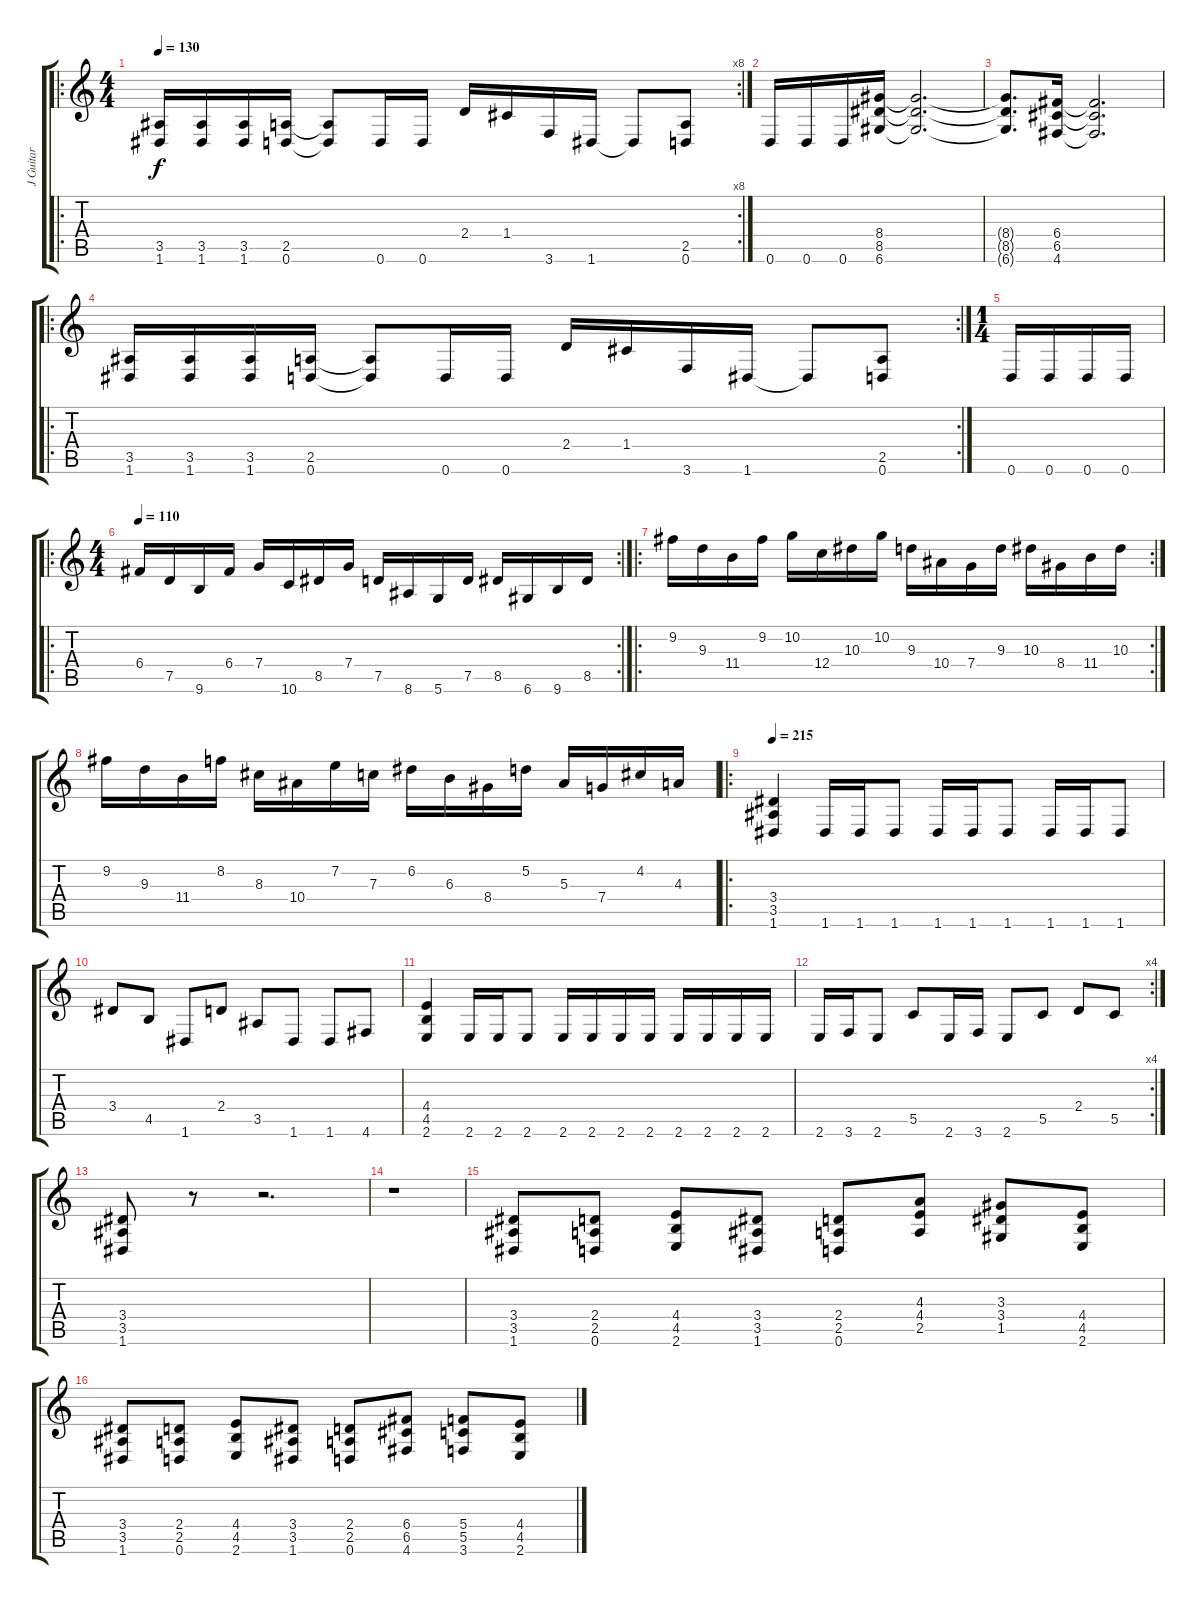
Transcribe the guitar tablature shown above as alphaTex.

\track ("J Guitar" "J Guitar") {instrument distortionguitar}
\staff {score tabs}
\tuning (D4 A3 F3 C3 G2 D2) {hide}
\ro
\rc 8
\ts (4 4)
\tempo 130
\clef g2
\ks c
(3.5 1.6).16{dy f} (3.5 1.6).16 (3.5 1.6).16 (2.5 0.6).16 (2.5{t} 0.6{t}).8 0.6.16 0.6.16 2.4.16 1.4.16 3.6.16 1.6.16 1.6{t}.8 (2.5 0.6).8 |
0.6.16 0.6.16 0.6.16 (8.4 8.5 6.6).16 (8.4{t} 8.5{t} 6.6{t}).2{d} |
(8.4{t} 8.5{t} 6.6{t}).8{d} (6.4 6.5 4.6).16 (6.4{t} 6.5{t} 4.6{t}).2{d} |
\ro
\rc 2
(3.5 1.6).16 (3.5 1.6).16 (3.5 1.6).16 (2.5 0.6).16 (2.5{t} 0.6{t}).8 0.6.16 0.6.16 2.4.16 1.4.16 3.6.16 1.6.16 1.6{t}.8 (2.5 0.6).8 |
\ts (1 4)
0.6.16 0.6.16 0.6.16 0.6.16 |
\ro
\rc 2
\ts (4 4)
\tempo 110
6.4.16 7.5.16 9.6.16 6.4.16 7.4.16 10.6.16 8.5.16 7.4.16 7.5.16 8.6.16 5.6.16 7.5.16 8.5.16 6.6.16 9.6.16 8.5.16 |
\ro
\rc 2
9.2.16 9.3.16 11.4.16 9.2.16 10.2.16 12.4.16 10.3.16 10.2.16 9.3.16 10.4.16 7.4.16 9.3.16 10.3.16 8.4.16 11.4.16 10.3.16 |
9.2.16 9.3.16 11.4.16 8.2.16 8.3.16 10.4.16 7.2.16 7.3.16 6.2.16 6.3.16 8.4.16 5.2.16 5.3.16 7.4.16 4.2.16 4.3.16 |
\ro
\tempo 215
(3.4 3.5 1.6).4 1.6.16 1.6.16 1.6.8 1.6.16 1.6.16 1.6.8 1.6.16 1.6.16 1.6.8 |
3.4.8 4.5.8 1.6.8 2.4.8 3.5.8 1.6.8 1.6.8 4.6.8 |
(4.4 4.5 2.6).4 2.6.16 2.6.16 2.6.8 2.6.16 2.6.16 2.6.16 2.6.16 2.6.16 2.6.16 2.6.16 2.6.16 |
\rc 4
2.6.16 3.6.16 2.6.8 5.5.8 2.6.16 3.6.16 2.6.8 5.5.8 2.4.8 5.5.8 |
(3.4 3.5 1.6).8 r.8 r.2{d} |
r.1 |
(3.4 3.5 1.6).8 (2.4 2.5 0.6).8 (4.4 4.5 2.6).8 (3.4 3.5 1.6).8 (2.4 2.5 0.6).8 (4.3 4.4 2.5).8 (3.3 3.4 1.5).8 (4.4 4.5 2.6).8 |
(3.4 3.5 1.6).8 (2.4 2.5 0.6).8 (4.4 4.5 2.6).8 (3.4 3.5 1.6).8 (2.4 2.5 0.6).8 (6.4 6.5 4.6).8 (5.4 5.5 3.6).8 (4.4 4.5 2.6).8
